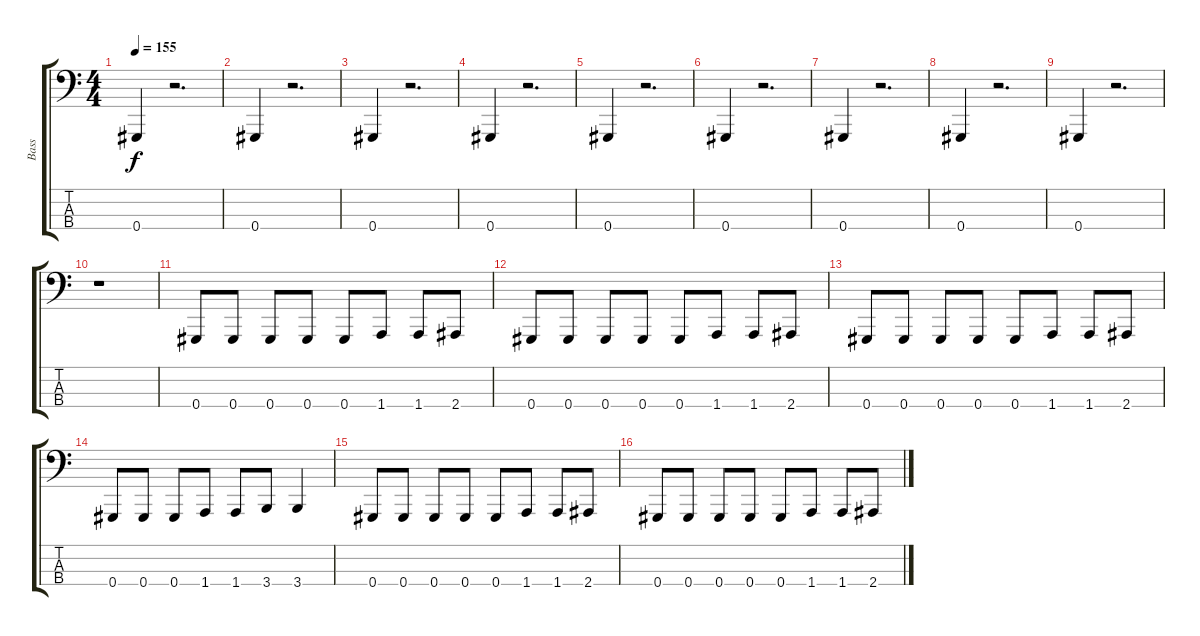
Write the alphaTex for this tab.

\track ("Bass" "Bass") {instrument electricbassfinger}
\staff {score tabs}
\tuning (Db2 Ab1 Eb1 Ab0) {hide}
\ts (4 4)
\tempo 155
\clef f4
\ks c
0.4.4{dy f} r.2{d} |
0.4.4 r.2{d} |
0.4.4 r.2{d} |
0.4.4 r.2{d} |
0.4.4 r.2{d} |
0.4.4 r.2{d} |
0.4.4 r.2{d} |
0.4.4 r.2{d} |
0.4.4 r.2{d} |
r.1 |
0.4.8 0.4.8 0.4.8 0.4.8 0.4.8 1.4.8 1.4.8 2.4.8 |
0.4.8 0.4.8 0.4.8 0.4.8 0.4.8 1.4.8 1.4.8 2.4.8 |
0.4.8 0.4.8 0.4.8 0.4.8 0.4.8 1.4.8 1.4.8 2.4.8 |
0.4.8 0.4.8 0.4.8 1.4.8 1.4.8 3.4.8 3.4.4 |
0.4.8 0.4.8 0.4.8 0.4.8 0.4.8 1.4.8 1.4.8 2.4.8 |
0.4.8 0.4.8 0.4.8 0.4.8 0.4.8 1.4.8 1.4.8 2.4.8
